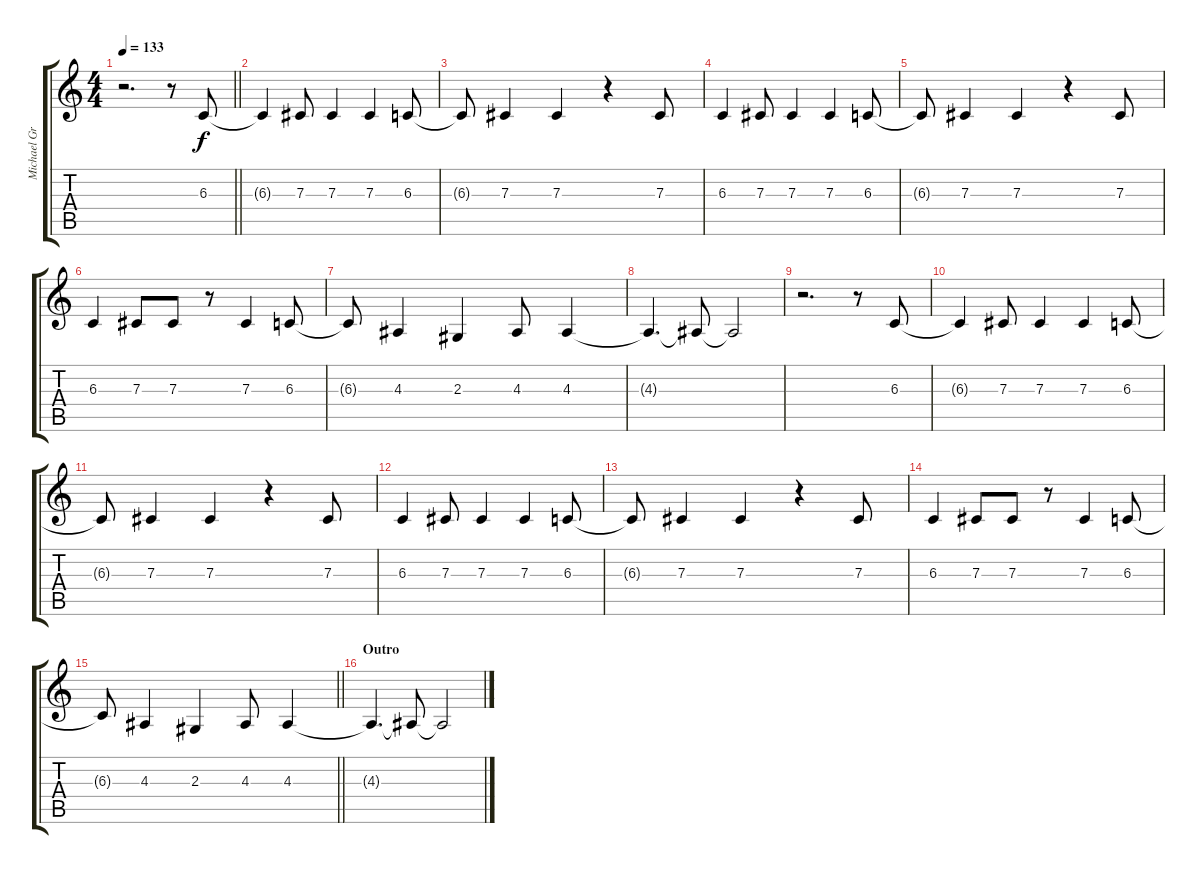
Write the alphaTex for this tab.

\track ("Michael Grant (Lead Vocal)" "Michael Gr") {instrument tenorsax}
\staff {score tabs}
\tuning (Eb4 Bb3 Gb3 Db3 Ab2 Eb2) {hide}
\ts (4 4)
\tempo 133
\clef g2
\barLineRight lightlight
\ks c
r.2{d dy f} r.8 6.3.8 |
6.3{t}.4 7.3.8 7.3.4 7.3.4 6.3.8 |
6.3{t}.8 7.3.4 7.3.4 r.4 7.3.8 |
6.3.4 7.3.8 7.3.4 7.3.4 6.3.8 |
6.3{t}.8 7.3.4 7.3.4 r.4 7.3.8 |
6.3.4 7.3.8 7.3.8 r.8 7.3.4 6.3.8 |
6.3{t}.8 4.3.4 2.3.4 4.3.8 4.3.4 |
4.3{t}.4{d} 4.3{t}.8 4.3{t}.2 |
r.2{d} r.8 6.3.8 |
6.3{t}.4 7.3.8 7.3.4 7.3.4 6.3.8 |
6.3{t}.8 7.3.4 7.3.4 r.4 7.3.8 |
6.3.4 7.3.8 7.3.4 7.3.4 6.3.8 |
6.3{t}.8 7.3.4 7.3.4 r.4 7.3.8 |
6.3.4 7.3.8 7.3.8 r.8 7.3.4 6.3.8 |
\barLineRight lightlight
6.3{t}.8 4.3.4 2.3.4 4.3.8 4.3.4 |
\section ("" "Outro")
4.3{t}.4{d} 4.3{t}.8 4.3{t}.2
